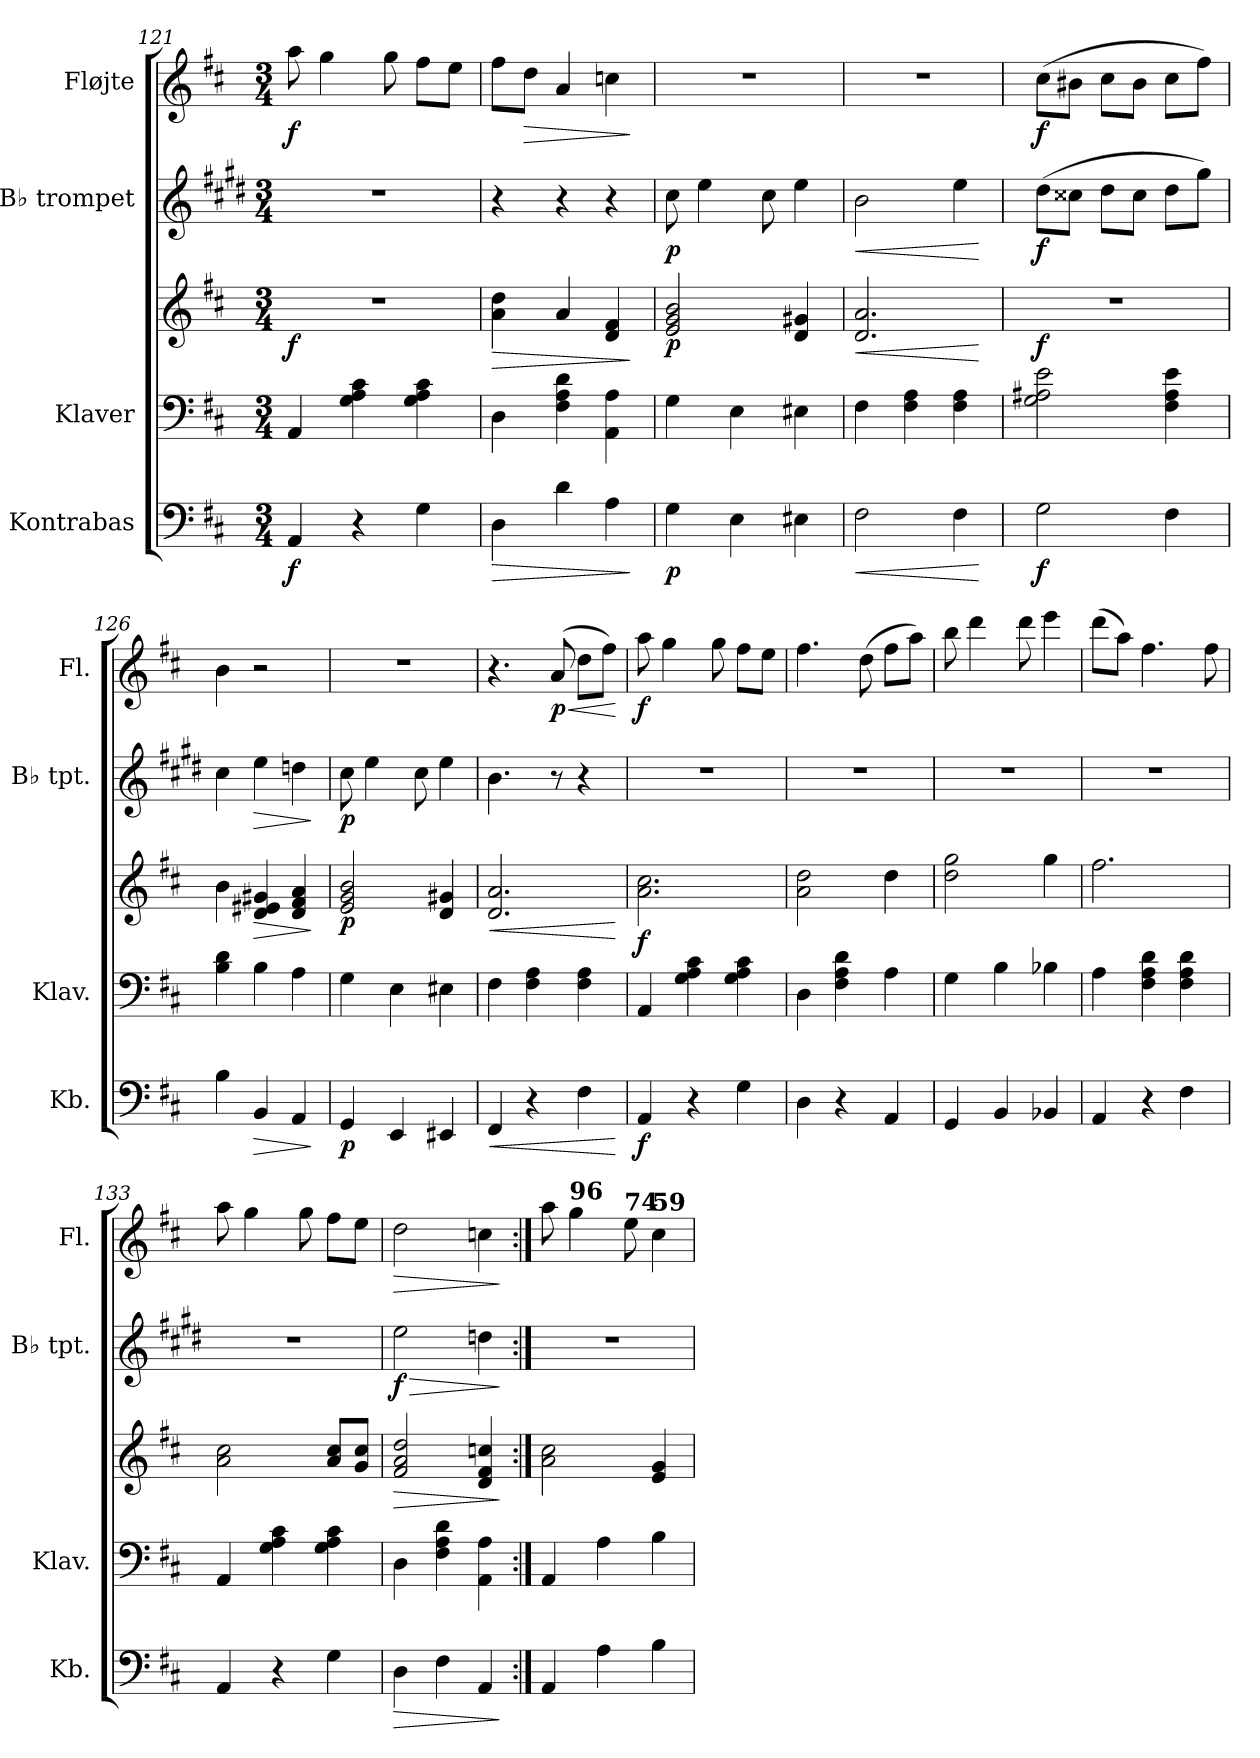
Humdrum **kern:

**kern	**dynam	**kern	**kern	**dynam	**kern	**dynam	**kern	**dynam
*part4	*part4	*part3	*part3	*part3	*part2	*part2	*part1	*part1
*staff5	*staff5	*staff4	*staff3	*staff3/4	*staff2	*staff2	*staff1	*staff1
*I"Kontrabas	*	*I"Klaver	*	*	*I"B♭ trompet	*	*I"Fløjte	*
*I'Kb.	*	*I'Klav.	*	*	*I'B♭ tpt.	*	*I'Fl.	*
*clefF4	*	*clefF4	*clefG2	*	*clefG2	*	*clefG2	*
*ITrd7c12	*	*	*	*	*ITrd1c2	*	*	*
*k[f#c#]	*	*k[f#c#]	*k[f#c#]	*	*k[f#c#]	*	*k[f#c#]	*
*M3/4	*	*M3/4	*M3/4	*	*M3/4	*	*M3/4	*
=121	=121	=121	=121	=121	=121	=121	=121	=121
!	!LO:DY:b	!	!	!LO:DY:b	!	!	!	!LO:DY:b
4AAA/	f	4AA/	2.r	f	2.r	.	8aa\	f
.	.	.	.	.	.	.	4gg\	.
4r	.	4G\ 4A\ 4c#\	.	.	.	.	.	.
.	.	.	.	.	.	.	8gg\	.
4GG\	.	4G\ 4A\ 4c#\	.	.	.	.	8ff#\L	.
.	.	.	.	.	.	.	8ee\J	.
=122	=122	=122	=122	=122	=122	=122	=122	=122
!	!LO:HP:b	!	!	!LO:HP:b	!	!	!	!
4DD\	>	4D\	4a\ 4dd\	>	4r	.	8ff#\L	.
!	!	!	!	!	!	!	!	!LO:HP:b
.	.	.	.	.	.	.	8dd\J	>
4D\	.	4F#\ 4A\ 4d\	4a/	.	4r	.	4a/	.
4AA\	.	4AA\ 4A\	4d/ 4f#/	.	4r	.	4ccn\	.
.	]	.	.	]	.	.	.	]
=123	=123	=123	=123	=123	=123	=123	=123	=123
!	!LO:DY:b	!	!	!LO:DY:b	!	!LO:DY:b	!	!
4GG\	p	4G\	2e/ 2g/ 2b/	p	8b\	p	2.r	.
.	.	.	.	.	4dd\	.	.	.
4EE\	.	4E\	.	.	.	.	.	.
.	.	.	.	.	8b\	.	.	.
4EE#X\	.	4E#X\	4d/ 4g#X/	.	4dd\	.	.	.
=124	=124	=124	=124	=124	=124	=124	=124	=124
!	!LO:HP:b	!	!	!LO:HP:b	!	!LO:HP:b	!	!
2FF#\	<	4F#\	2.d/ 2.a/	<	2a\	<	2.r	.
.	.	4F#\ 4A\	.	.	.	.	.	.
4FF#\	.	4F#\ 4A\	.	.	4dd\	.	.	.
.	[	.	.	[	.	[	.	.
!!LO:PB:g=z
=125	=125	=125	=125	=125	=125	=125	=125	=125
!	!LO:DY:b	!	!	!LO:DY:b	!	!LO:DY:b	!	!LO:DY:b
2GG\	f	2G\ 2A#X\ 2e\	2.r	f	(>8cc#\L	f	(>8cc#\L	f
.	.	.	.	.	8b#X\J	.	8b#X\J	.
.	.	.	.	.	8cc#\L	.	8cc#\L	.
.	.	.	.	.	8b#\J	.	8b#\J	.
4FF#\	.	4F#\ 4A#\ 4e\	.	.	8cc#\L	.	8cc#\L	.
.	.	.	.	.	8ff#\J)	.	8ff#\J)	.
=126	=126	=126	=126	=126	=126	=126	=126	=126
4BB\	.	4B\ 4d\	4b\	.	4b\	.	4b\	.
!	!LO:HP:b	!	!	!LO:HP:b	!	!LO:HP:b	!	!
4BBB/	>	4B\	4d/ 4e#X/ 4g#X/	>	4dd\	>	2r	.
4AAA/	.	4A\	4d/ 4f#/ 4a/	.	4ccn\	.	.	.
.	]	.	.	]	.	]	.	.
=127	=127	=127	=127	=127	=127	=127	=127	=127
!	!LO:DY:b	!	!	!LO:DY:b	!	!LO:DY:b	!	!
4GGG/	p	4G\	2e/ 2g/ 2b/	p	8b\	p	2.r	.
.	.	.	.	.	4dd\	.	.	.
4EEE/	.	4E\	.	.	.	.	.	.
.	.	.	.	.	8b\	.	.	.
4EEE#X/	.	4E#X\	4d/ 4g#X/	.	4dd\	.	.	.
=128	=128	=128	=128	=128	=128	=128	=128	=128
!	!LO:HP:b	!	!	!LO:HP:b	!	!	!	!
4FFF#/	<	4F#\	2.d/ 2.a/	<	4.a\	.	4.r	.
4r	.	4F#\ 4A\	.	.	.	.	.	.
!	!	!	!	!	!	!	!	!LO:HP:b
!	!	!	!	!	!	!	!	!LO:DY:n=1:b
.	.	.	.	.	8r	.	(>8a/	< p
4FF#\	.	4F#\ 4A\	.	.	4r	.	8dd\L	.
.	.	.	.	.	.	.	8ff#\J)	.
.	[	.	.	[	.	.	.	[
=129	=129	=129	=129	=129	=129	=129	=129	=129
!	!LO:DY:b	!	!	!LO:DY:b	!	!	!	!LO:DY:b
4AAA/	f	4AA/	2.a\ 2.cc#\	f	2.r	.	8aa\	f
.	.	.	.	.	.	.	4gg\	.
4r	.	4G\ 4A\ 4c#\	.	.	.	.	.	.
.	.	.	.	.	.	.	8gg\	.
4GG\	.	4G\ 4A\ 4c#\	.	.	.	.	8ff#\L	.
.	.	.	.	.	.	.	8ee\J	.
=130	=130	=130	=130	=130	=130	=130	=130	=130
4DD\	.	4D\	2a\ 2dd\	.	2.r	.	4.ff#\	.
4r	.	4F#\ 4A\ 4d\	.	.	.	.	.	.
.	.	.	.	.	.	.	(>8dd\	.
4AAA/	.	4A\	4dd\	.	.	.	8ff#\L	.
.	.	.	.	.	.	.	8aa\J)	.
!!LO:PB:g=z
=131	=131	=131	=131	=131	=131	=131	=131	=131
4GGG/	.	4G\	2dd\ 2gg\	.	2.r	.	8bb\	.
.	.	.	.	.	.	.	4ddd\	.
4BBB/	.	4B\	.	.	.	.	.	.
.	.	.	.	.	.	.	8ddd\	.
4BBB-X/	.	4B-X\	4gg\	.	.	.	4eee\	.
=132	=132	=132	=132	=132	=132	=132	=132	=132
4AAA/	.	4A\	2.ff#\	.	2.r	.	(>8ddd\L	.
.	.	.	.	.	.	.	8aa\J)	.
4r	.	4F#\ 4A\ 4d\	.	.	.	.	4.ff#\	.
4FF#\	.	4F#\ 4A\ 4d\	.	.	.	.	.	.
.	.	.	.	.	.	.	8ff#\	.
=133	=133	=133	=133	=133	=133	=133	=133	=133
4AAA/	.	4AA/	2a\ 2cc#\	.	2.r	.	8aa\	.
.	.	.	.	.	.	.	4gg\	.
4r	.	4G\ 4A\ 4c#\	.	.	.	.	.	.
.	.	.	.	.	.	.	8gg\	.
4GG\	.	4G\ 4A\ 4c#\	8a/ 8cc#/L	.	.	.	8ff#\L	.
.	.	.	8g/ 8cc#/J	.	.	.	8ee\J	.
=134	=134	=134	=134	=134	=134	=134	=134	=134
!	!LO:HP:b	!	!	!LO:HP:b	!	!LO:HP:b	!	!LO:HP:b
!	!	!	!	!	!	!LO:DY:n=1:b	!	!
4DD\	>	4D\	2f#/ 2a/ 2dd/	>	2dd\	> f	2dd\	>
4FF#\	.	4F#\ 4A\ 4d\	.	.	.	.	.	.
4AAA/	.	4AA\ 4A\	4d/ 4f#/ 4ccn/	.	4ccn\	.	4ccn\	.
.	]	.	.	]	.	]	.	]
=135:|!	=135:|!	=135:|!	=135:|!	=135:|!	=135:|!	=135:|!	=135:|!	=135:|!
4AAA/	.	4AA/	2a\ 2cc#\	.	2.r	.	8aa\	.
!	!	!	!	!	!	!	!LO:TX:a:B:t=96	!
.	.	.	.	.	.	.	4gg\	.
4AA\	.	4A\	.	.	.	.	.	.
!	!	!	!	!	!	!	!LO:TX:a:B:t=74	!
.	.	.	.	.	.	.	8ee\	.
!	!	!	!	!	!	!	!LO:TX:a:B:t=59	!
4BB\	.	4B\	4e/ 4g/	.	.	.	4cc#\	.
=	=	=	=	=	=	=	=	=
*-	*-	*-	*-	*-	*-	*-	*-	*-
